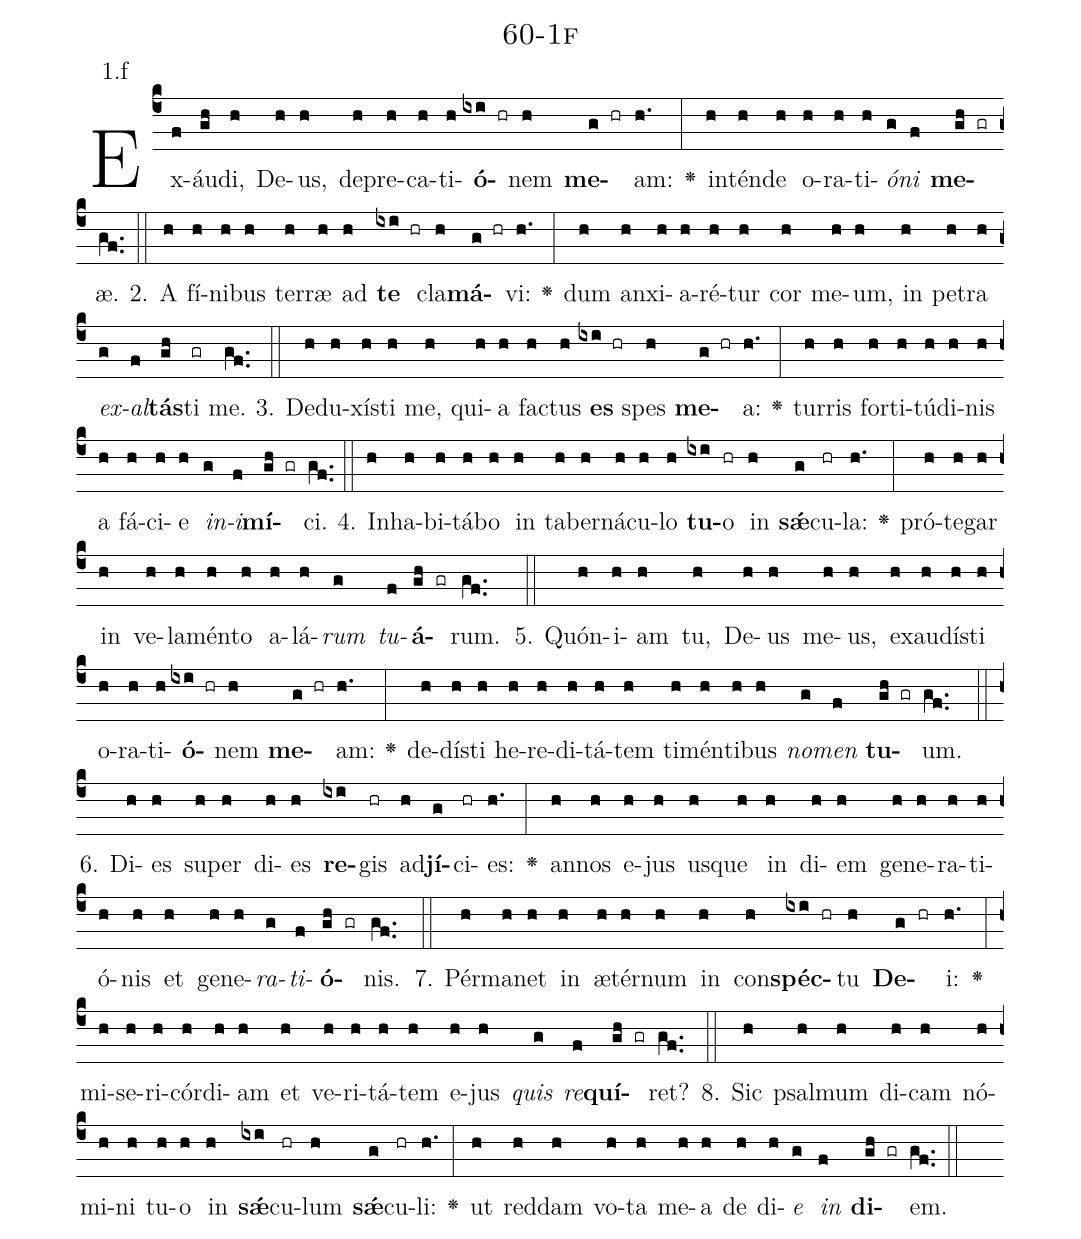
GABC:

name: 60-1f;
annotation: 1.f;
%%
(c4)Ex(f)áu(gh)di,(h) De(h)us,(h) de(h)pre(h)ca(h)ti(h)<b>ó</b>(ixi hr)nem(h) <b>me</b>(g hr)am:(h.) <v>\greheightstar</v>(:) in(h)tén(h)de(h) o(h)ra(h)ti(h)<i>ó</i>(g)<i>ni</i>(f) <b>me</b>(gh gr)æ.(gf..) (::)
2. A(h) fí(h)ni(h)bus(h) ter(h)ræ(h) ad(h) <b>te</b>(ixi hr) cla(h)<b>má</b>(g hr)vi:(h.) <v>\greheightstar</v>(:) dum(h) an(h)xi(h)a(h)ré(h)tur(h) cor(h) me(h)um,(h) in(h) pe(h)tra(h) <i>ex</i>(g)<i>al</i>(f)<b>tás</b>(gh)ti(gr) me.(gf..) (::)
3. De(h)du(h)xís(h)ti(h) me,(h) qui(h)a(h) fac(h)tus(h) <b>es</b>(ixi hr) spes(h) <b>me</b>(g hr)a:(h.) <v>\greheightstar</v>(:) tur(h)ris(h) for(h)ti(h)tú(h)di(h)nis(h) a(h) fá(h)ci(h)e(h) <i>in</i>(g)<i>i</i>(f)<b>mí</b>(gh gr)ci.(gf..) (::)
4. In(h)ha(h)bi(h)tá(h)bo(h) in(h) ta(h)ber(h)ná(h)cu(h)lo(h) <b>tu</b>(ixi)o(hr) in(h) <b>sǽ</b>(g)cu(hr)la:(h.) <v>\greheightstar</v>(:) pró(h)te(h)gar(h) in(h) ve(h)la(h)mén(h)to(h) a(h)lá(h)<i>rum</i>(g) <i>tu</i>(f)<b>á</b>(gh gr)rum.(gf..) (::)
5. Quón(h)i(h)am(h) tu,(h) De(h)us(h) me(h)us,(h) ex(h)au(h)dís(h)ti(h) o(h)ra(h)ti(h)<b>ó</b>(ixi hr)nem(h) <b>me</b>(g hr)am:(h.) <v>\greheightstar</v>(:) de(h)dís(h)ti(h) he(h)re(h)di(h)tá(h)tem(h) ti(h)mén(h)ti(h)bus(h) <i>no</i>(g)<i>men</i>(f) <b>tu</b>(gh gr)um.(gf..) (::)
6. Di(h)es(h) su(h)per(h) di(h)es(h) <b>re</b>(ixi)gis(hr) ad(h)<b>jí</b>(g)ci(hr)es:(h.) <v>\greheightstar</v>(:) an(h)nos(h) e(h)jus(h) us(h)que(h) in(h) di(h)em(h) ge(h)ne(h)ra(h)ti(h)ó(h)nis(h) et(h) ge(h)ne(h)<i>ra</i>(g)<i>ti</i>(f)<b>ó</b>(gh gr)nis.(gf..) (::)
7. Pér(h)ma(h)net(h) in(h) æ(h)tér(h)num(h) in(h) con(h)<b>spéc</b>(ixi hr)tu(h) <b>De</b>(g hr)i:(h.) <v>\greheightstar</v>(:) mi(h)se(h)ri(h)cór(h)di(h)am(h) et(h) ve(h)ri(h)tá(h)tem(h) e(h)jus(h) <i>quis</i>(g) <i>re</i>(f)<b>quí</b>(gh gr)ret?(gf..) (::)
8. Sic(h) psal(h)mum(h) di(h)cam(h) nó(h)mi(h)ni(h) tu(h)o(h) in(h) <b>sǽ</b>(ixi)cu(hr)lum(h) <b>sǽ</b>(g)cu(hr)li:(h.) <v>\greheightstar</v>(:) ut(h) red(h)dam(h) vo(h)ta(h) me(h)a(h) de(h) di(h)<i>e</i>(g) <i>in</i>(f) <b>di</b>(gh gr)em.(gf..) (::)
